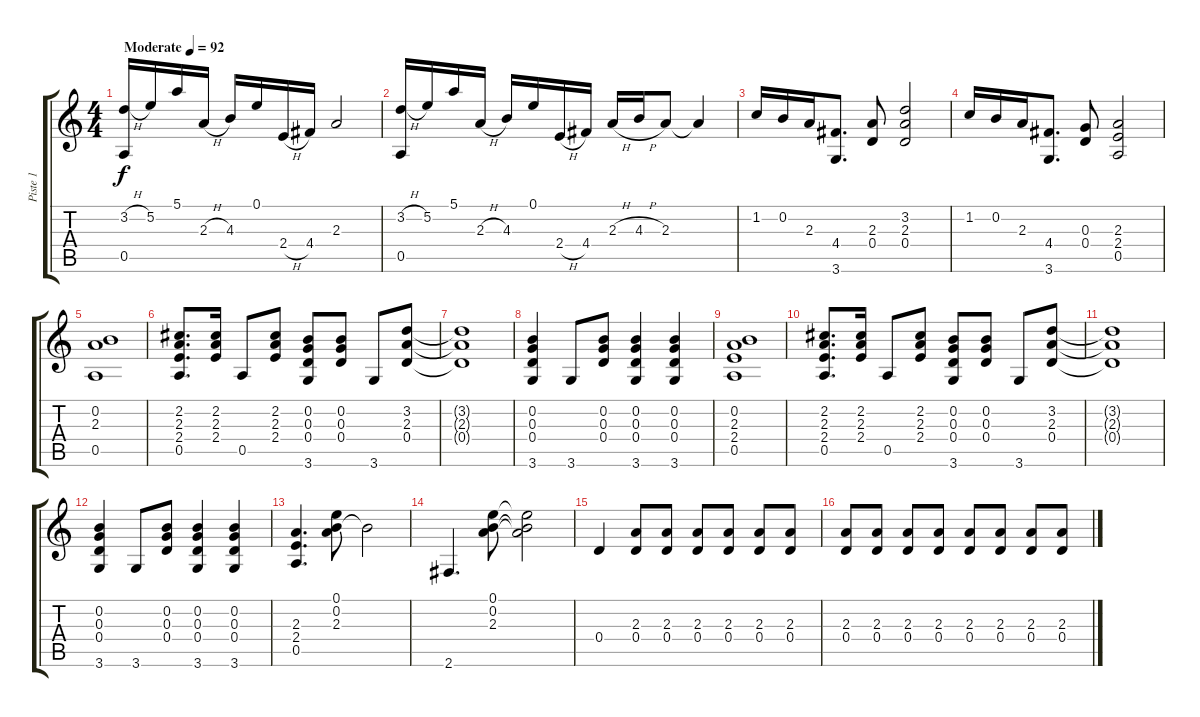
\track ("Piste 1" "Piste 1") {instrument acousticguitarsteel}
\staff {score tabs}
\tuning (E4 B3 G3 D3 A2 E2) {hide}
\ts (4 4)
\tempo (92 "Moderate")
\clef g2
\ks c
(3.2{h} 0.5).16{dy f instrument acousticguitarsteel} 5.2.16 5.1.16 2.3{h}.16 4.3.16 0.1.16 2.4{h}.16 4.4.16 2.3.2 |
(3.2{h} 0.5).16 5.2.16 5.1.16 2.3{h}.16 4.3.16 0.1.16 2.4{h}.16 4.4.16 2.3{h}.16 4.3{h}.16 2.3.8 2.3{t}.4 |
1.2.16 0.2.16 2.3.16 (4.4 3.6).8{d} (2.3 0.4).8 (3.2 2.3 0.4).2 |
1.2.16 0.2.16 2.3.16 (4.4 3.6).8{d} (0.3 0.4).8 (2.3 2.4 0.5).2 |
(0.2 2.3 0.5).1 |
(2.2 2.3 2.4 0.5).8{d} (2.2 2.3 2.4).16 0.5.8 (2.2 2.3 2.4).8 (0.2 0.3 0.4 3.6).8 (0.2 0.3 0.4).8 3.6.8 (3.2 2.3 0.4).8 |
(3.2{t} 2.3{t} 0.4{t}).1 |
(0.2 0.3 0.4 3.6).4 3.6.8 (0.2 0.3 0.4).8 (0.2 0.3 0.4 3.6).4 (0.2 0.3 0.4 3.6).4 |
(0.2 2.3 2.4 0.5).1 |
(2.2 2.3 2.4 0.5).8{d} (2.2 2.3 2.4).16 0.5.8 (2.2 2.3 2.4).8 (0.2 0.3 0.4 3.6).8 (0.2 0.3 0.4).8 3.6.8 (3.2 2.3 0.4).8 |
(3.2{t} 2.3{t} 0.4{t}).1 |
(0.2 0.3 0.4 3.6).4 3.6.8 (0.2 0.3 0.4).8 (0.2 0.3 0.4 3.6).4 (0.2 0.3 0.4 3.6).4 |
(2.3 2.4 0.5).4{d} (0.1 0.2 2.3).8 0.2{t}.2 |
2.6.4{d} (0.1 0.2 2.3).8 (0.1{t} 0.2{t} 2.3{t}).2 |
0.4.4 (2.3 0.4).8 (2.3 0.4).8 (2.3 0.4).8 (2.3 0.4).8 (2.3 0.4).8 (2.3 0.4).8 |
(2.3 0.4).8 (2.3 0.4).8 (2.3 0.4).8 (2.3 0.4).8 (2.3 0.4).8 (2.3 0.4).8 (2.3 0.4).8 (2.3 0.4).8
